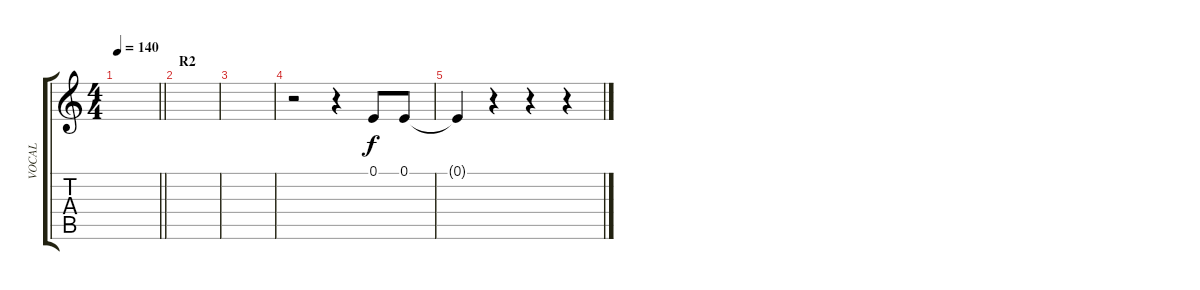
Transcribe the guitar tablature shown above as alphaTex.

\track ("VOCAL" "VOCAL") {instrument oboe}
\staff {score tabs}
\tuning (E4 B3 G3 D3 A2 E2) {hide}
\ts (4 4)
\tempo 140
\clef g2
\barLineRight lightlight
\ks c
|
\section ("" "R2")
|
|
r.2 r.4 0.1.8{dy f} 0.1.8 |
0.1{t}.4 r.4 r.4 r.4
